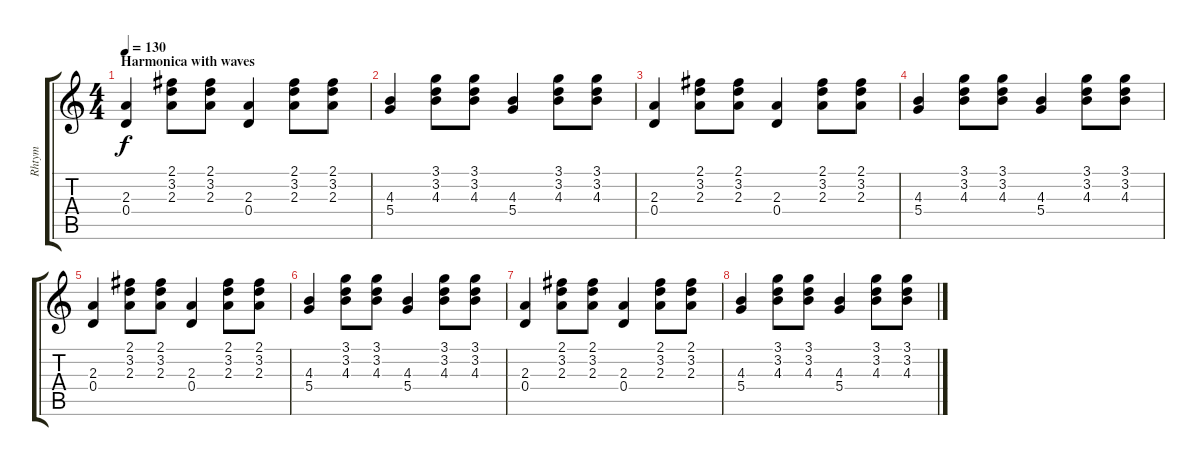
\track ("Rhtym" "Rhtym") {instrument acousticguitarsteel}
\staff {score tabs}
\tuning (E4 B3 G3 D3 A2 E2) {hide}
\ts (4 4)
\section ("" "Harmonica with waves")
\tempo 130
\clef g2
\ks c
(2.3 0.4).4{dy f} (2.1 3.2 2.3).8 (2.1 3.2 2.3).8 (2.3 0.4).4 (2.1 3.2 2.3).8 (2.1 3.2 2.3).8 |
(4.3 5.4).4 (3.1 3.2 4.3).8 (3.1 3.2 4.3).8 (4.3 5.4).4 (3.1 3.2 4.3).8 (3.1 3.2 4.3).8 |
(2.3 0.4).4 (2.1 3.2 2.3).8 (2.1 3.2 2.3).8 (2.3 0.4).4 (2.1 3.2 2.3).8 (2.1 3.2 2.3).8 |
(4.3 5.4).4 (3.1 3.2 4.3).8 (3.1 3.2 4.3).8 (4.3 5.4).4 (3.1 3.2 4.3).8 (3.1 3.2 4.3).8 |
(2.3 0.4).4 (2.1 3.2 2.3).8 (2.1 3.2 2.3).8 (2.3 0.4).4 (2.1 3.2 2.3).8 (2.1 3.2 2.3).8 |
(4.3 5.4).4 (3.1 3.2 4.3).8 (3.1 3.2 4.3).8 (4.3 5.4).4 (3.1 3.2 4.3).8 (3.1 3.2 4.3).8 |
(2.3 0.4).4 (2.1 3.2 2.3).8 (2.1 3.2 2.3).8 (2.3 0.4).4 (2.1 3.2 2.3).8 (2.1 3.2 2.3).8 |
(4.3 5.4).4 (3.1 3.2 4.3).8 (3.1 3.2 4.3).8 (4.3 5.4).4 (3.1 3.2 4.3).8 (3.1 3.2 4.3).8
